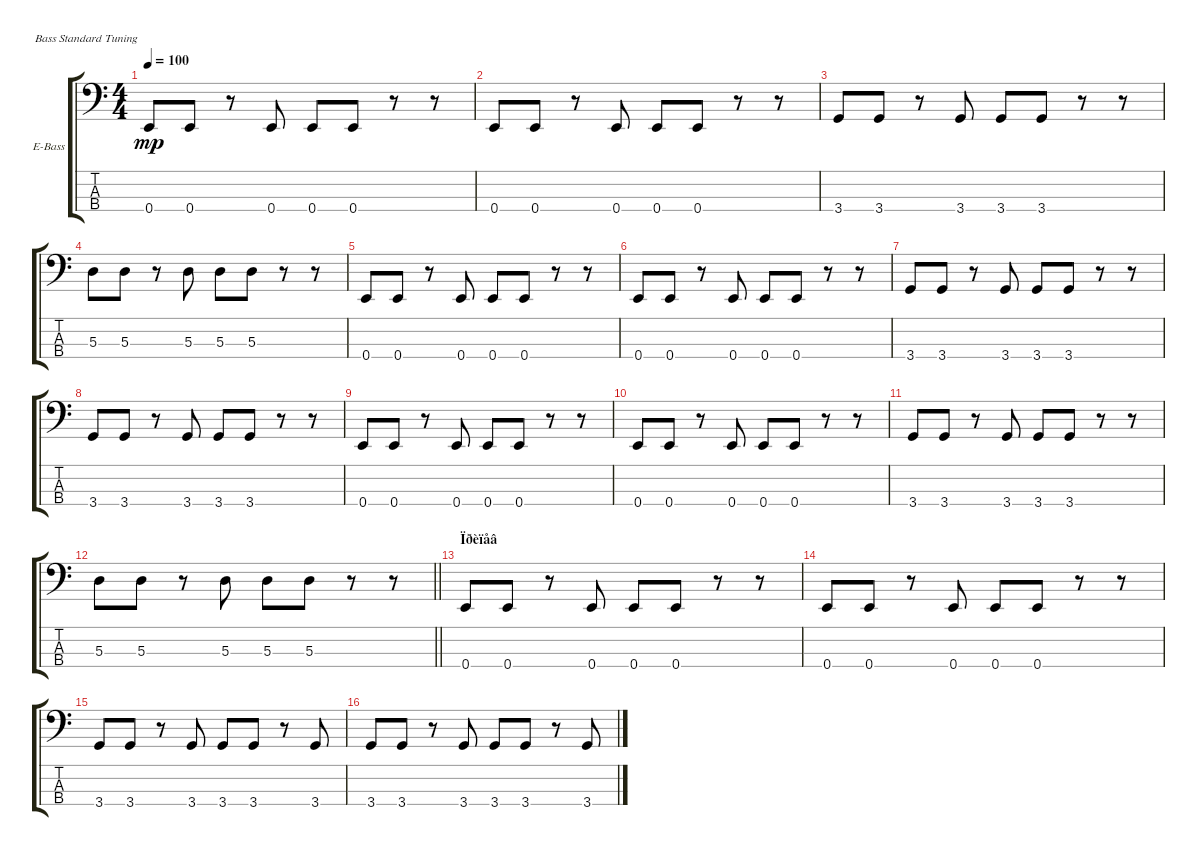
\bracketExtendMode groupsimilarinstruments
\firstSystemTrackNameOrientation horizontal
\otherSystemsTrackNameOrientation horizontal
\track ("Electric Bass" "E-Bass") {instrument electricbassfinger}
\staff {score tabs}
\tuning (G2 D2 A1 E1)
\ts (4 4)
\tempo 100
\clef f4
\scale
0.333333
\ks c
0.4.8{dy mp} 0.4.8 r.8 0.4.8 0.4.8 0.4.8 r.8 r.8 |
\scale
0.333333 0.4.8 0.4.8 r.8 0.4.8 0.4.8 0.4.8 r.8 r.8 |
\scale
0.333333 3.4.8 3.4.8 r.8 3.4.8 3.4.8 3.4.8 r.8 r.8 |
\scale
0.333333 5.3.8 5.3.8 r.8 5.3.8 5.3.8 5.3.8 r.8 r.8 |
\scale
0.333333 0.4.8 0.4.8 r.8 0.4.8 0.4.8 0.4.8 r.8 r.8 |
\scale
0.333333 0.4.8 0.4.8 r.8 0.4.8 0.4.8 0.4.8 r.8 r.8 |
\scale
0.333333 3.4.8 3.4.8 r.8 3.4.8 3.4.8 3.4.8 r.8 r.8 |
\scale
0.333333 3.4.8 3.4.8 r.8 3.4.8 3.4.8 3.4.8 r.8 r.8 |
\scale
0.333333 0.4.8 0.4.8 r.8 0.4.8 0.4.8 0.4.8 r.8 r.8 |
\scale
0.333333 0.4.8 0.4.8 r.8 0.4.8 0.4.8 0.4.8 r.8 r.8 |
\scale
0.333333 3.4.8 3.4.8 r.8 3.4.8 3.4.8 3.4.8 r.8 r.8 |
\scale
0.333333
\barLineRight lightlight
5.3.8 5.3.8 r.8 5.3.8 5.3.8 5.3.8 r.8 r.8 |
\section ("" "Ïðèïåâ")
\scale
0.333333 0.4.8 0.4.8 r.8 0.4.8 0.4.8 0.4.8 r.8 r.8 |
\scale
0.333333 0.4.8 0.4.8 r.8 0.4.8 0.4.8 0.4.8 r.8 r.8 |
\scale
0.333333 3.4.8 3.4.8 r.8 3.4.8 3.4.8 3.4.8 r.8 3.4.8 |
\scale
0.333333 3.4.8 3.4.8 r.8 3.4.8 3.4.8 3.4.8 r.8 3.4.8
